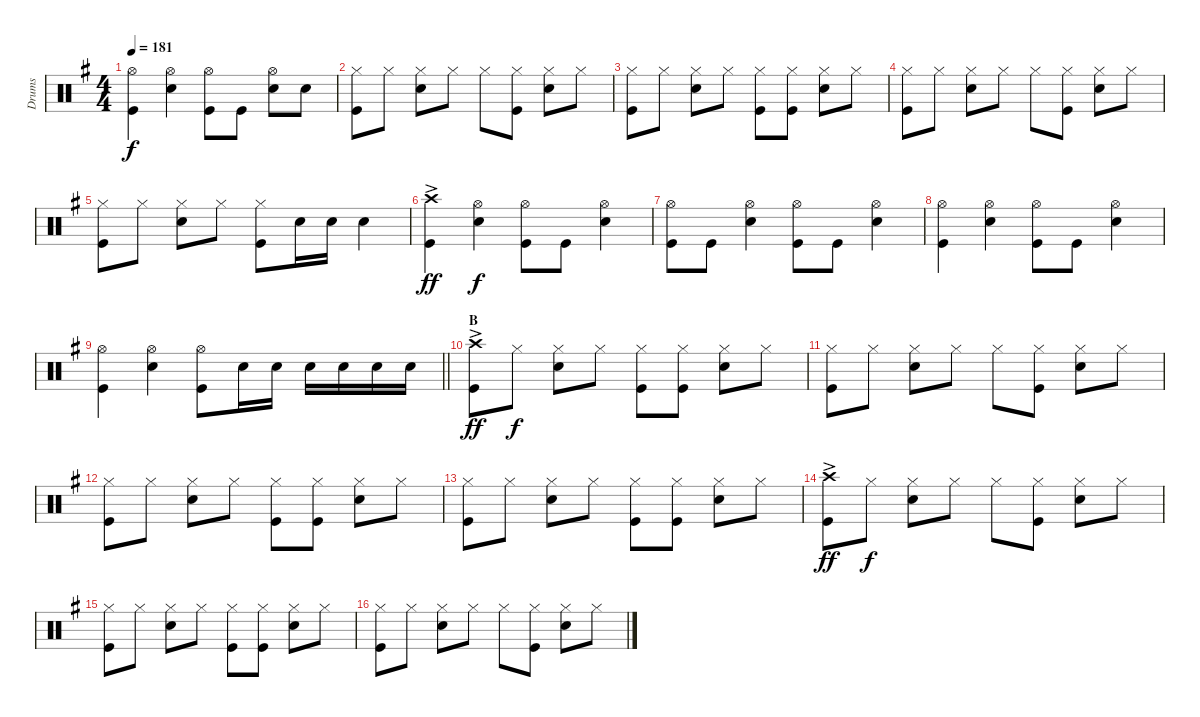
\track ("Drums" "Drums") {instrument percussion}
\staff {score}
\articulation defaults
\ts (4 4)
\tempo 181
\clef neutral
\ks g
("Hi-Hat (open)" "Kick (hit)").4{dy f} ("Hi-Hat (open)" "Snare (hit) 2").4 ("Hi-Hat (open)" "Kick (hit)").8 "Kick (hit)".8 ("Hi-Hat (open)" "Snare (hit) 2").8 "Snare (hit) 2".8 |
("Hi-Hat (closed)" "Kick (hit)").8 "Hi-Hat (closed)".8 ("Snare (hit) 2" "Hi-Hat (closed)").8 "Hi-Hat (closed)".8 "Hi-Hat (closed)".8 ("Kick (hit)" "Hi-Hat (closed)").8 ("Snare (hit) 2" "Hi-Hat (closed)").8 "Hi-Hat (closed)".8 |
("Hi-Hat (closed)" "Kick (hit)").8 "Hi-Hat (closed)".8 ("Snare (hit) 2" "Hi-Hat (closed)").8 "Hi-Hat (closed)".8 ("Hi-Hat (closed)" "Kick (hit)").8 ("Kick (hit)" "Hi-Hat (closed)").8 ("Hi-Hat (closed)" "Snare (hit) 2").8 "Hi-Hat (closed)".8 |
("Hi-Hat (closed)" "Kick (hit)").8 "Hi-Hat (closed)".8 ("Snare (hit) 2" "Hi-Hat (closed)").8 "Hi-Hat (closed)".8 "Hi-Hat (closed)".8 ("Kick (hit)" "Hi-Hat (closed)").8 ("Snare (hit) 2" "Hi-Hat (closed)").8 "Hi-Hat (closed)".8 |
("Hi-Hat (closed)" "Kick (hit)").8 "Hi-Hat (closed)".8 ("Snare (hit) 2" "Hi-Hat (closed)").8 "Hi-Hat (closed)".8 ("Hi-Hat (closed)" "Kick (hit)").8 "Snare (hit) 2".16 "Snare (hit) 2".16 "Snare (hit) 2".4 |
("Kick (hit)" "Crash high (hit)"{ac}).4{dy ff} ("Hi-Hat (open)" "Snare (hit) 2").4{dy f} ("Kick (hit)" "Hi-Hat (open)").8 "Kick (hit)".8 ("Snare (hit) 2" "Hi-Hat (open)").4 |
("Kick (hit)" "Hi-Hat (open)").8 "Kick (hit)".8 ("Hi-Hat (open)" "Snare (hit) 2").4 ("Kick (hit)" "Hi-Hat (open)").8 "Kick (hit)".8 ("Snare (hit) 2" "Hi-Hat (open)").4 |
("Kick (hit)" "Hi-Hat (open)").4 ("Hi-Hat (open)" "Snare (hit) 2").4 ("Kick (hit)" "Hi-Hat (open)").8 "Kick (hit)".8 ("Snare (hit) 2" "Hi-Hat (open)").4 |
\barLineRight lightlight
("Kick (hit)" "Hi-Hat (open)").4 ("Hi-Hat (open)" "Snare (hit) 2").4 ("Hi-Hat (open)" "Kick (hit)").8 "Snare (hit) 2".16 "Snare (hit) 2".16 "Snare (hit) 2".16 "Snare (hit) 2".16 "Snare (hit) 2".16 "Snare (hit) 2".16 |
\section ("" "B")
("Crash high (hit)"{ac} "Kick (hit)").8{dy ff} "Hi-Hat (closed)".8{dy f} ("Hi-Hat (closed)" "Snare (hit) 2").8 "Hi-Hat (closed)".8 ("Hi-Hat (closed)" "Kick (hit)").8 ("Hi-Hat (closed)" "Kick (hit)").8 ("Hi-Hat (closed)" "Snare (hit) 2").8 "Hi-Hat (closed)".8 |
("Hi-Hat (closed)" "Kick (hit)").8 "Hi-Hat (closed)".8 ("Hi-Hat (closed)" "Snare (hit) 2").8 "Hi-Hat (closed)".8 "Hi-Hat (closed)".8 ("Hi-Hat (closed)" "Kick (hit)").8 ("Hi-Hat (closed)" "Snare (hit) 2").8 "Hi-Hat (closed)".8 |
("Hi-Hat (closed)" "Kick (hit)").8 "Hi-Hat (closed)".8 ("Hi-Hat (closed)" "Snare (hit) 2").8 "Hi-Hat (closed)".8 ("Hi-Hat (closed)" "Kick (hit)").8 ("Kick (hit)" "Hi-Hat (closed)").8 ("Snare (hit) 2" "Hi-Hat (closed)").8 "Hi-Hat (closed)".8 |
("Kick (hit)" "Hi-Hat (closed)").8 "Hi-Hat (closed)".8 ("Snare (hit) 2" "Hi-Hat (closed)").8 "Hi-Hat (closed)".8 ("Hi-Hat (closed)" "Kick (hit)").8 ("Kick (hit)" "Hi-Hat (closed)").8 ("Hi-Hat (closed)" "Snare (hit) 2").8 "Hi-Hat (closed)".8 |
("Crash high (hit)"{ac} "Kick (hit)").8{dy ff} "Hi-Hat (closed)".8{dy f} ("Hi-Hat (closed)" "Snare (hit) 2").8 "Hi-Hat (closed)".8 "Hi-Hat (closed)".8 ("Hi-Hat (closed)" "Kick (hit)").8 ("Hi-Hat (closed)" "Snare (hit) 2").8 "Hi-Hat (closed)".8 |
("Hi-Hat (closed)" "Kick (hit)").8 "Hi-Hat (closed)".8 ("Hi-Hat (closed)" "Snare (hit) 2").8 "Hi-Hat (closed)".8 ("Hi-Hat (closed)" "Kick (hit)").8 ("Kick (hit)" "Hi-Hat (closed)").8 ("Hi-Hat (closed)" "Snare (hit) 2").8 "Hi-Hat (closed)".8 |
("Hi-Hat (closed)" "Kick (hit)").8 "Hi-Hat (closed)".8 ("Hi-Hat (closed)" "Snare (hit) 2").8 "Hi-Hat (closed)".8 "Hi-Hat (closed)".8 ("Hi-Hat (closed)" "Kick (hit)").8 ("Snare (hit) 2" "Hi-Hat (closed)").8 "Hi-Hat (closed)".8
